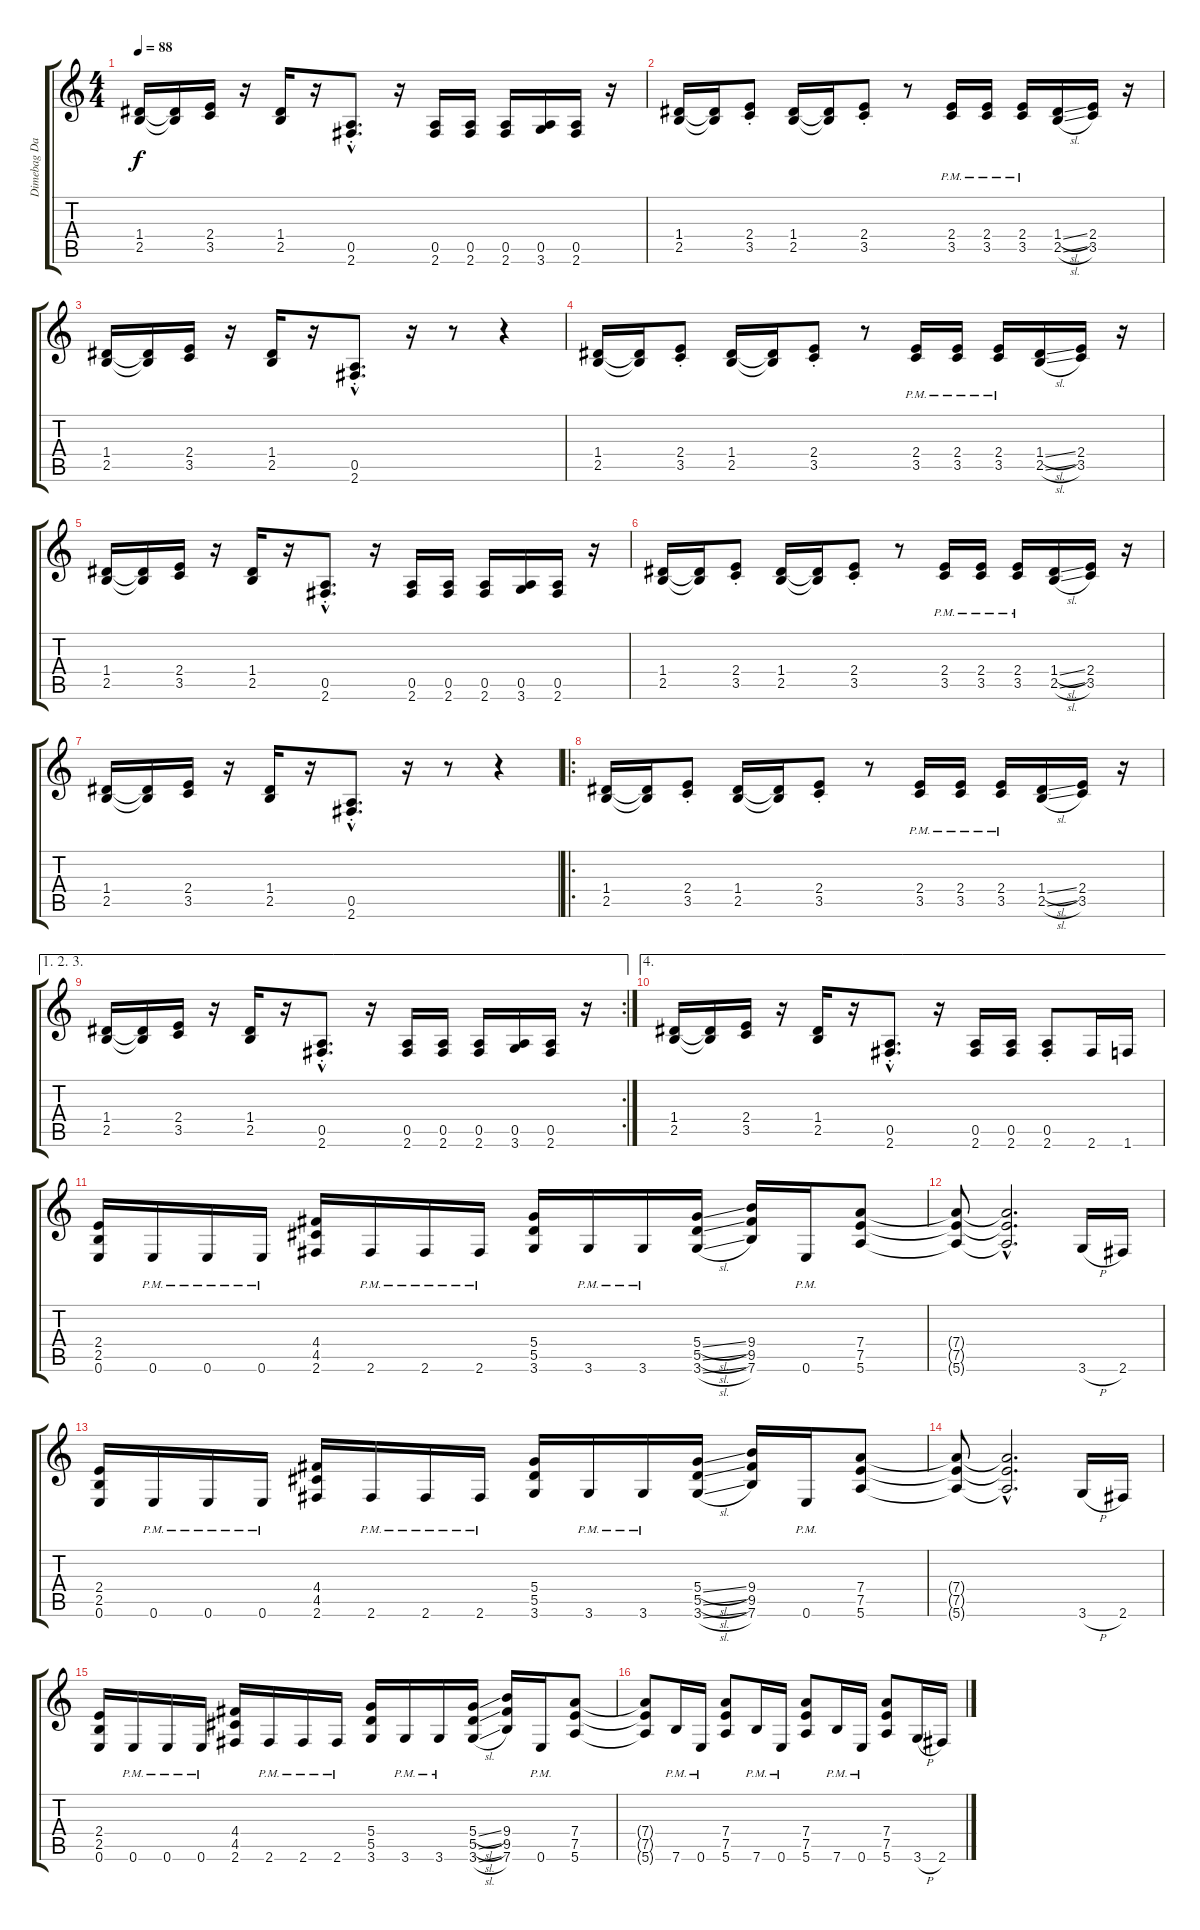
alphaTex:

\track ("Dimebag Darrell (Rythm)" "Dimebag Da") {instrument distortionguitar}
\staff {score tabs}
\tuning (E4 B3 G3 D3 A2 E2) {hide}
\ts (4 4)
\tempo 88
\clef g2
\ks c
(1.4 2.5).16{dy f} (1.4{t} 2.5{t}).16 (2.4 3.5).16 r.16 (1.4 2.5).16 r.16 (0.5{hac st} 2.6{hac st}).8{d} r.16 (0.5 2.6).16 (0.5 2.6).16 (0.5 2.6).16 (0.5 3.6).16 (0.5 2.6).16 r.16 |
(1.4 2.5).16 (1.4{t} 2.5{t}).16 (2.4{st} 3.5{st}).8 (1.4 2.5).16 (1.4{t} 2.5{t}).16 (2.4{st} 3.5{st}).8 r.8 (2.4{pm} 3.5{pm}).16 (2.4{pm} 3.5{pm}).16 (2.4{pm} 3.5{pm}).16 (1.4{sl} 2.5{sl}).16 (2.4 3.5).16 r.16 |
(1.4 2.5).16 (1.4{t} 2.5{t}).16 (2.4 3.5).16 r.16 (1.4 2.5).16 r.16 (0.5{hac st} 2.6{hac st}).8{d} r.16 r.8 r.4 |
(1.4 2.5).16 (1.4{t} 2.5{t}).16 (2.4{st} 3.5{st}).8 (1.4 2.5).16 (1.4{t} 2.5{t}).16 (2.4{st} 3.5{st}).8 r.8 (2.4{pm} 3.5{pm}).16 (2.4{pm} 3.5{pm}).16 (2.4{pm} 3.5{pm}).16 (1.4{sl} 2.5{sl}).16 (2.4 3.5).16 r.16 |
(1.4 2.5).16 (1.4{t} 2.5{t}).16 (2.4 3.5).16 r.16 (1.4 2.5).16 r.16 (0.5{hac st} 2.6{hac st}).8{d} r.16 (0.5 2.6).16 (0.5 2.6).16 (0.5 2.6).16 (0.5 3.6).16 (0.5 2.6).16 r.16 |
(1.4 2.5).16 (1.4{t} 2.5{t}).16 (2.4{st} 3.5{st}).8 (1.4 2.5).16 (1.4{t} 2.5{t}).16 (2.4{st} 3.5{st}).8 r.8 (2.4{pm} 3.5{pm}).16 (2.4{pm} 3.5{pm}).16 (2.4{pm} 3.5{pm}).16 (1.4{sl} 2.5{sl}).16 (2.4 3.5).16 r.16 |
(1.4 2.5).16 (1.4{t} 2.5{t}).16 (2.4 3.5).16 r.16 (1.4 2.5).16 r.16 (0.5{hac st} 2.6{hac st}).8{d} r.16 r.8 r.4 |
\ro
(1.4 2.5).16 (1.4{t} 2.5{t}).16 (2.4{st} 3.5{st}).8 (1.4 2.5).16 (1.4{t} 2.5{t}).16 (2.4{st} 3.5{st}).8 r.8 (2.4{pm} 3.5{pm}).16 (2.4{pm} 3.5{pm}).16 (2.4{pm} 3.5{pm}).16 (1.4{sl} 2.5{sl}).16 (2.4 3.5).16 r.16 |
\ae (1 2 3)
\rc 2
(1.4 2.5).16 (1.4{t} 2.5{t}).16 (2.4 3.5).16 r.16 (1.4 2.5).16 r.16 (0.5{hac st} 2.6{hac st}).8{d} r.16 (0.5 2.6).16 (0.5 2.6).16 (0.5 2.6).16 (0.5 3.6).16 (0.5 2.6).16 r.16 |
\ae 4
(1.4 2.5).16 (1.4{t} 2.5{t}).16 (2.4 3.5).16 r.16 (1.4 2.5).16 r.16 (0.5{hac st} 2.6{hac st}).8{d} r.16 (0.5 2.6).16 (0.5 2.6).16 (0.5{st} 2.6{st}).8 2.6.16 1.6.16 |
(2.4 2.5 0.6).16 0.6{pm}.16 0.6{pm}.16 0.6{pm}.16 (4.4 4.5 2.6).16 2.6{pm}.16 2.6{pm}.16 2.6{pm}.16 (5.4 5.5 3.6).16 3.6{pm}.16 3.6{pm}.16 (5.4{sl} 5.5{sl} 3.6{sl}).16 (9.4 9.5 7.6).16 0.6{pm}.16 (7.4 7.5 5.6).8 |
(7.4{t} 7.5{t} 5.6{t}).8 (7.4{hac t} 7.5{hac t} 5.6{hac t}).2{d} 3.6{h}.16 2.6.16 |
(2.4 2.5 0.6).16 0.6{pm}.16 0.6{pm}.16 0.6{pm}.16 (4.4 4.5 2.6).16 2.6{pm}.16 2.6{pm}.16 2.6{pm}.16 (5.4 5.5 3.6).16 3.6{pm}.16 3.6{pm}.16 (5.4{sl} 5.5{sl} 3.6{sl}).16 (9.4 9.5 7.6).16 0.6{pm}.16 (7.4 7.5 5.6).8 |
(7.4{t} 7.5{t} 5.6{t}).8 (7.4{hac t} 7.5{hac t} 5.6{hac t}).2{d} 3.6{h}.16 2.6.16 |
(2.4 2.5 0.6).16 0.6{pm}.16 0.6{pm}.16 0.6{pm}.16 (4.4 4.5 2.6).16 2.6{pm}.16 2.6{pm}.16 2.6{pm}.16 (5.4 5.5 3.6).16 3.6{pm}.16 3.6{pm}.16 (5.4{sl} 5.5{sl} 3.6{sl}).16 (9.4 9.5 7.6).16 0.6{pm}.16 (7.4 7.5 5.6).8 |
(7.4{t} 7.5{t} 5.6{t}).8 7.6{pm}.16 0.6{pm}.16 (7.4 7.5 5.6).8 7.6{pm}.16 0.6{pm}.16 (7.4 7.5 5.6).8 7.6{pm}.16 0.6{pm}.16 (7.4 7.5 5.6).8 3.6{h}.16 2.6.16
